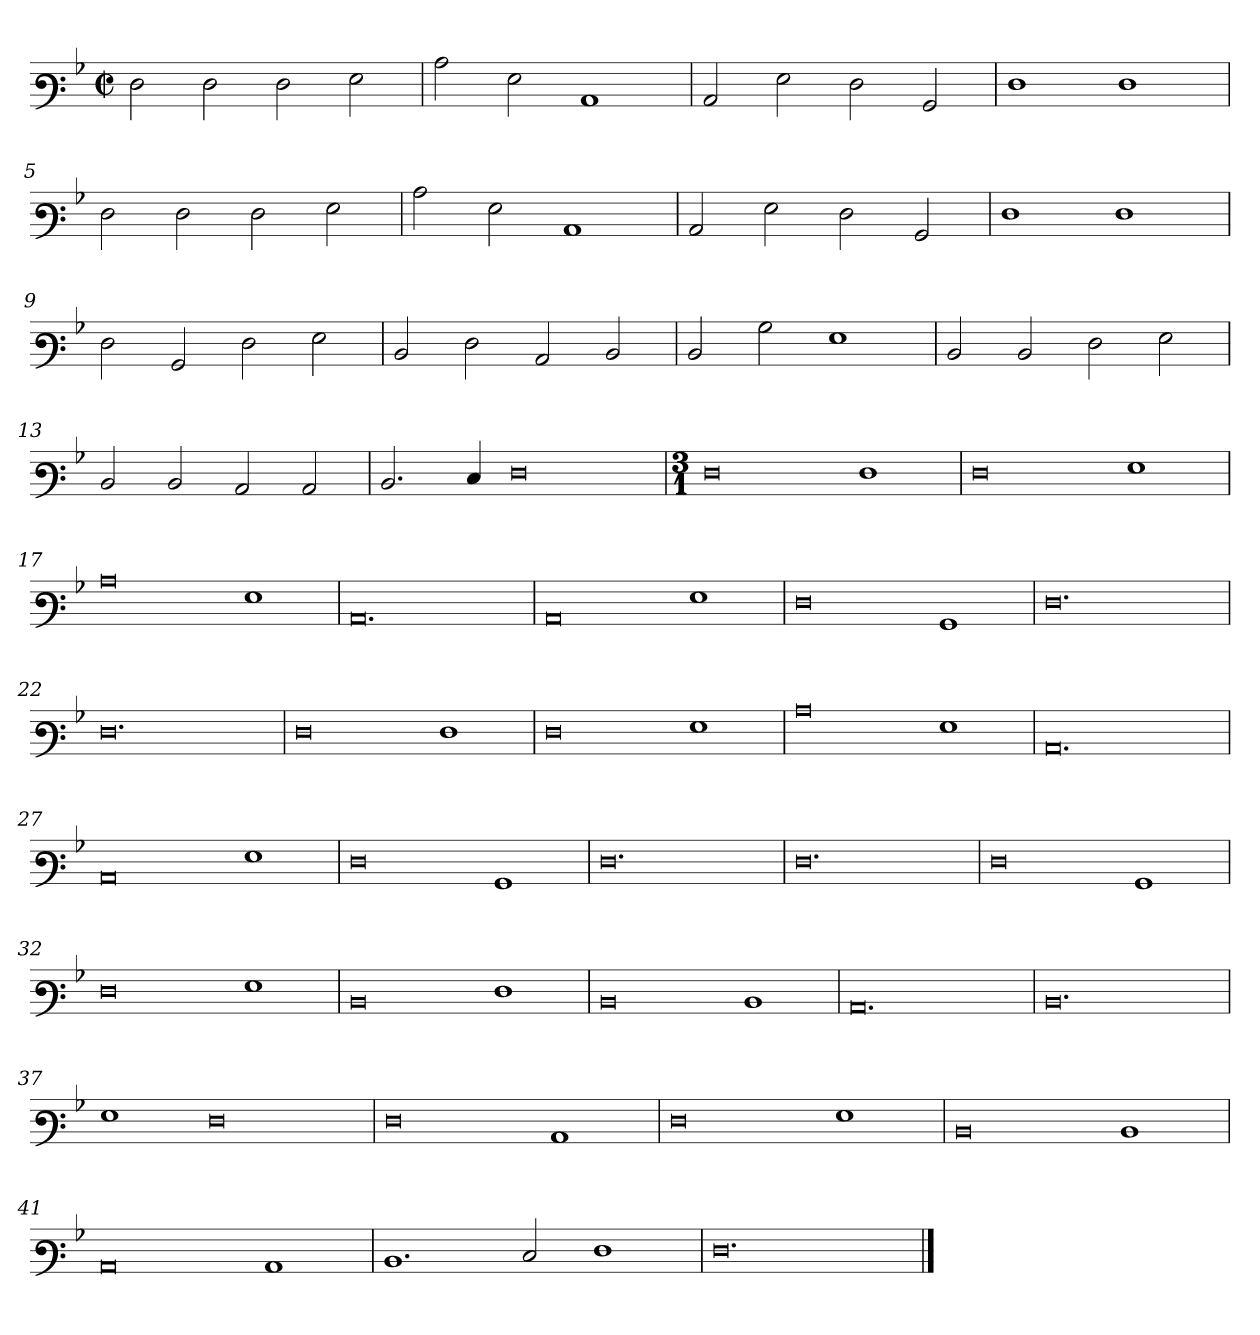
**kern
*part1
*staff1
*clefF3
*k[b-]
*M2/2
*met(c|)
=1
2F\
2F\
2F\
2G\
=2
2c\
2G\
1C
=3
2C/
2G\
2F\
2BB-/
=4
1F
1F
=5
2F\
2F\
2F\
2G\
=6
2c\
2G\
1C
=7
2C/
2G\
2F\
2BB-/
=8
1F
1F
=9
2F\
2BB-/
2F\
2G\
=10
2D/
2F\
2C/
2D/
=11
2D/
2B-\
1G
=12
2D/
2D/
2F\
2G\
=13
2D/
2D/
2C/
2C/
=14
2.D/
4E/
0F
=15
*M3/1
0F
1F
=16
0F
1G
=17
0c
1G
=18
0.C
=19
0C
1G
=20
0F
1BB-
=21
0.F
=22
0.F
=23
0F
1F
=24
0F
1G
=25
0c
1G
=26
0.C
=27
0C
1G
=28
0F
1BB-
=29
0.F
=30
0.F
=31
0F
1BB-
=32
0F
1G
=33
0D
1F
=34
0D
1D
=35
0.C
=36
0.D
=37
1G
0F
=38
0F
1C
=39
0F
1G
=40
0D
1D
=41
0C
1C
=42
1.D
2E/
1F
=43
0.F
==
*-
